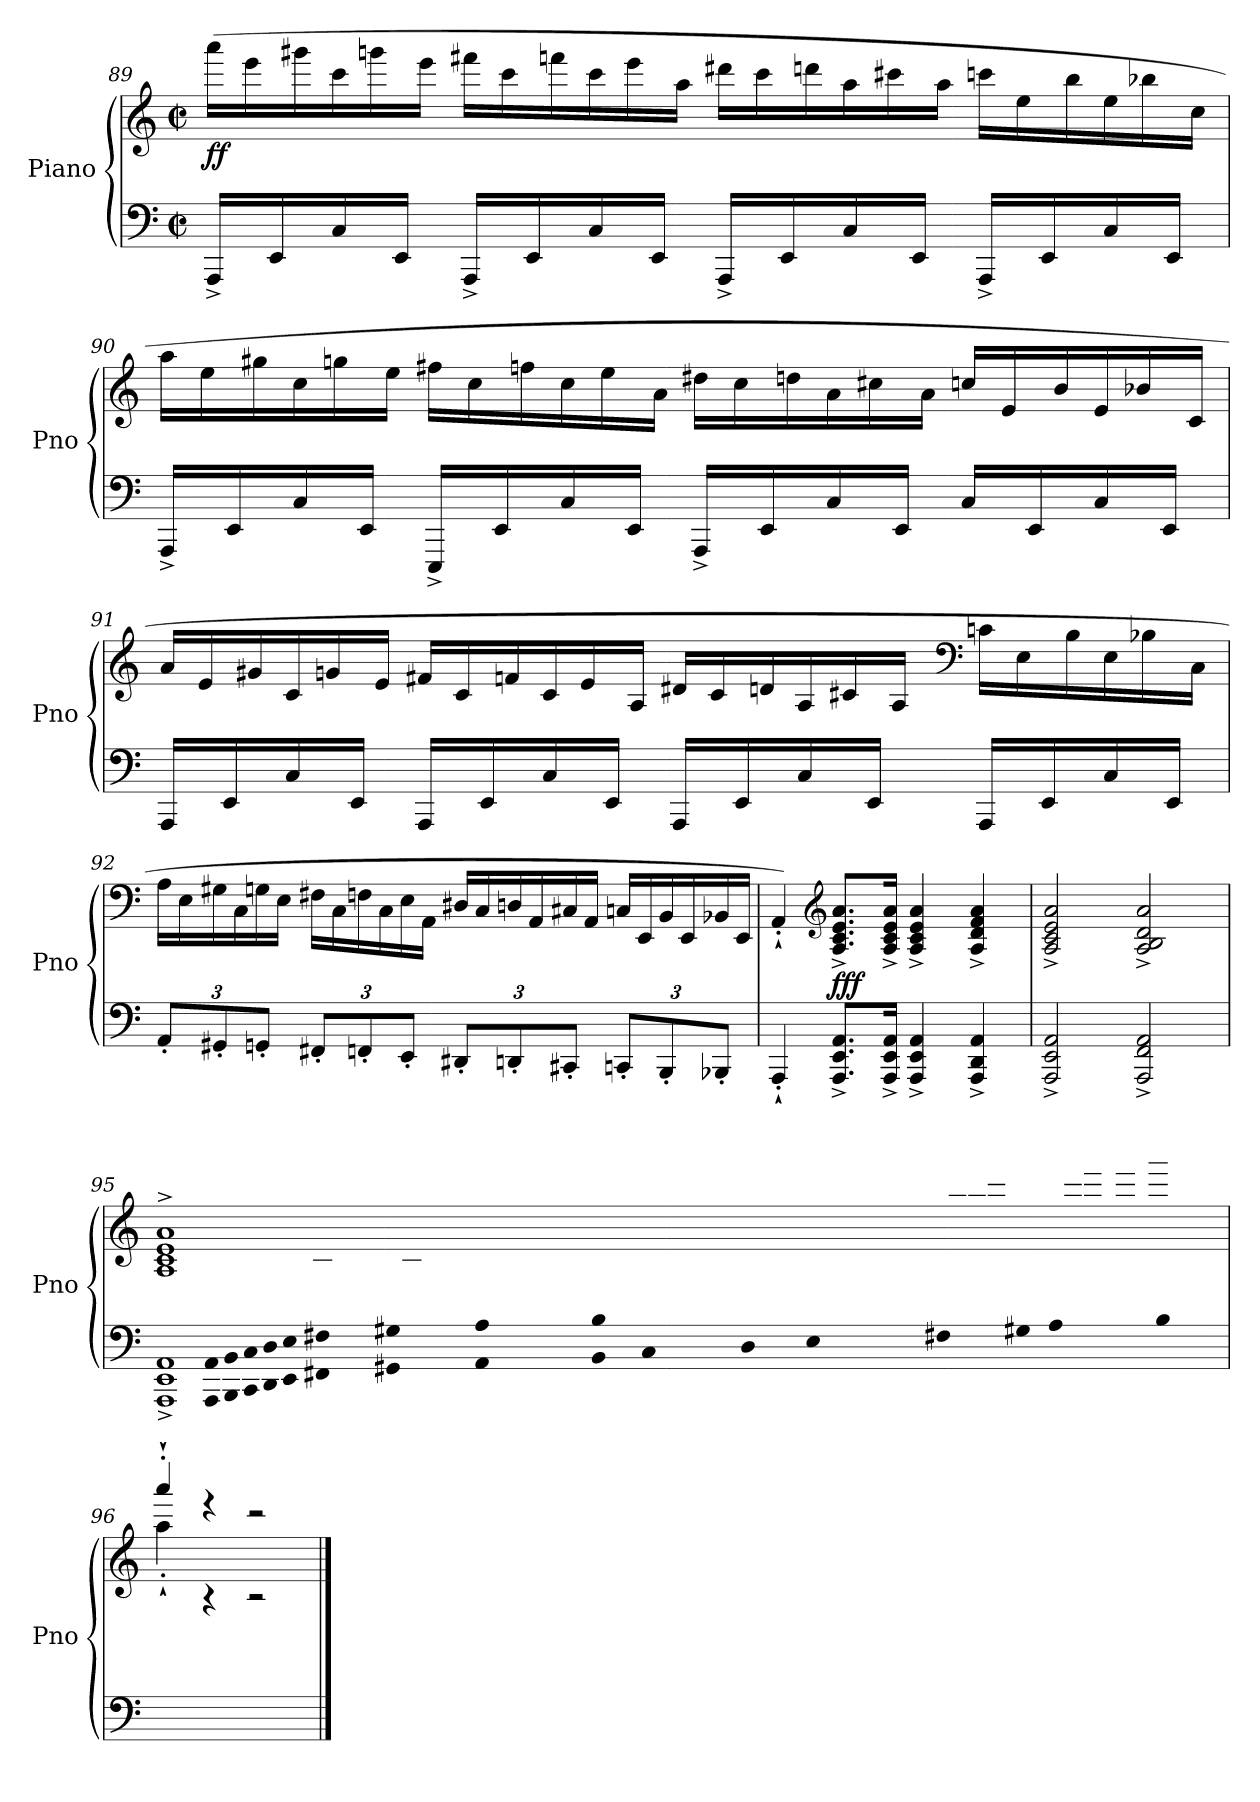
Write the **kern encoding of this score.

**kern	**kern	**dynam
*part1	*part1	*part1
*staff2	*staff1	*staff1/2
*I"Piano	*	*
*I'Pno	*	*
!!LO:PB:g=z
*clefF4	*clefG2	*
*k[]	*k[]	*
*M4/4	*M4/4	*
*met(c|)	*met(c|)	*
*	*Xtuplet	*
=89	=89	=89
!	!	!LO:DY:b
16AAA^/LL	(24aaa\LL	ff
.	24eee\	.
16EE/	.	.
.	24ggg#X\	.
16C/	24ccc\	.
.	24gggn\	.
16EE/JJ	.	.
.	24eee\JJ	.
16AAA^/LL	24fff#X\LL	.
.	24ccc\	.
16EE/	.	.
.	24fffn\	.
16C/	24ccc\	.
.	24eee\	.
16EE/JJ	.	.
.	24aa\JJ	.
16AAA^/LL	24ddd#X\LL	.
.	24ccc\	.
16EE/	.	.
.	24dddn\	.
16C/	24aa\	.
.	24ccc#X\	.
16EE/JJ	.	.
.	24aa\JJ	.
16AAA^/LL	24cccn\LL	.
.	24ee\	.
16EE/	.	.
.	24bb\	.
16C/	24ee\	.
.	24bb-X\	.
16EE/JJ	.	.
.	24cc\JJ	.
!!LO:LB:g=z
=90	=90	=90
16AAA^/LL	24aa\LL	.
.	24ee\	.
16EE/	.	.
.	24gg#X\	.
16C/	24cc\	.
.	24ggn\	.
16EE/JJ	.	.
.	24ee\JJ	.
16EEE^/LL	24ff#X\LL	.
.	24cc\	.
16EE/	.	.
.	24ffn\	.
16C/	24cc\	.
.	24ee\	.
16EE/JJ	.	.
.	24a\JJ	.
16AAA^/LL	24dd#X\LL	.
.	24cc\	.
16EE/	.	.
.	24ddn\	.
16C/	24a\	.
.	24cc#X\	.
16EE/JJ	.	.
.	24a\JJ	.
!	!	!LO:DY:b
16C/LL	24ccn/LL	other-dynamics
.	24e/	.
16EE/	.	.
.	24b/	.
16C/	24e/	.
.	24b-X/	.
16EE/JJ	.	.
.	24c/JJ	.
!!LO:LB:g=z
=91	=91	=91
16AAA/LL	24a/LL	.
.	24e/	.
16EE/	.	.
.	24g#X/	.
16C/	24c/	.
.	24gn/	.
16EE/JJ	.	.
.	24e/JJ	.
16AAA/LL	24f#X/LL	.
.	24c/	.
16EE/	.	.
.	24fn/	.
16C/	24c/	.
.	24e/	.
16EE/JJ	.	.
.	24A/JJ	.
16AAA/LL	24d#X/LL	.
.	24c/	.
16EE/	.	.
.	24dn/	.
16C/	24A/	.
.	24c#X/	.
16EE/JJ	.	.
.	24A/JJ	.
*	*clefF4	*
16AAA/LL	24cn\LL	.
.	24E\	.
16EE/	.	.
.	24B\	.
16C/	24E\	.
.	24B-X\	.
16EE/JJ	.	.
.	24C\JJ	.
!!LO:LB:g=z
=92	=92	=92
*Xbrackettup	*	*
!	!	!LO:DY:b=2
!	!	!LO:DY:n=1:b
12AA'/L	24A\LL	other-dynamics ff
.	24E\	.
12GG#X'/	24G#X\	.
.	24C\	.
12GGn'/J	24Gn\	.
.	24E\JJ	.
12FF#X'/L	24F#X\LL	.
.	24C\	.
12FFn'/	24Fn\	.
.	24C\	.
12EE'/J	24E\	.
.	24AA\JJ	.
12DD#X'/L	24D#X/LL	.
.	24C/	.
12DDn'/	24Dn/	.
.	24AA/	.
12CC#X'/J	24C#X/	.
.	24AA/JJ	.
12CCn'/L	24Cn/LL	.
.	24EE/	.
12BBB'/	24BB/	.
.	24EE/	.
12BBB-X'/J	24BB-X/	.
.	24EE/JJ	.
!!LO:LB:g=z
=93	=93	=93
4AAA`'/	4AA`'/)	.
*	*clefG2	*
!	!	!LO:DY:b
8.AAA/^ 8.EE/^ 8.AA/^L	8.A/^ 8.c/^ 8.e/^ 8.a/^L	fff
16AAA/^ 16EE/^ 16AA/^Jk	16A/^ 16c/^ 16e/^ 16a/^Jk	.
4AAA/^ 4EE/^ 4AA/^	4A/^ 4c/^ 4e/^ 4a/^	.
4AAA/^ 4DD/^ 4AA/^	4A/^ 4d/^ 4f/^ 4a/^	.
=94	=94	=94
2AAA/^ 2EE/^ 2AA/^	2A/^ 2c/^ 2e/^ 2a/^	.
2AAA/^ 2FF/^ 2AA/^	2A/^ 2B/^ 2d/^ 2a/^	.
=95	=95	=95
*^	*^	*
*	*^	*	*^	*
4ryy	1AAA^ 1EE^ 1AA^	4ryy	1A^ 1c^ 1e^ 1a^	1920%941ryy	96%65ryy	.
*Xtuplet	*	*	*	*	*	*
!LO:N:vis=8	!	!LO:N:vis=8	!	!	!	!
(640%17AA/L	.	(640%17AAA\L	.	.	.	.
!LO:N:vis=8	!	!LO:N:vis=8	!	!	!	!
640%17BB/	.	640%17BBB\	.	.	.	.
!LO:N:vis=8	!	!LO:N:vis=8	!	!	!	!
640%17C/	.	640%17CC\	.	.	.	.
!LO:N:vis=8	!	!LO:N:vis=8	!	!	!	!
640%17D/	.	640%17DD\	.	.	.	.
1920ryy	.	1920ryy	.	.	.	.
!LO:N:vis=8	!	!LO:N:vis=8	!	!	!	!
640%17E/	.	640%17EE\	.	.	.	.
!LO:N:vis=8	!	!LO:N:vis=8	!	!	!	!
640%17F#X/	.	640%17FF#X\	.	.	.	.
!LO:N:vis=8	!	!LO:N:vis=8	!	!	!	!
640%17G#X/	.	640%17GG#X\	.	.	.	.
!LO:N:vis=8	!	!LO:N:vis=8	!	!	!	!
640%17A/	.	640%17AA\	.	.	.	.
1920ryy	.	1920ryy	.	.	.	.
!LO:N:vis=8	!	!LO:N:vis=8	!	!	!	!
640%17B/	.	640%17BB\	.	.	.	.
!	!	!LO:N:vis=8	!	!LO:N:vis=8	!	!
1920%979ryy	.	640%17C\	.	640%17c/	.	.
!	!	!LO:N:vis=8	!	!LO:N:vis=8	!	!
.	.	640%17D\	.	640%17d/	.	.
!	!	!LO:N:vis=8	!	!LO:N:vis=8	!	!
.	.	640%17E\	.	640%17e/	.	.
.	.	1920ryy	.	1920ryy	.	.
!	!	!LO:N:vis=8	!	!LO:N:vis=8	!	!
.	.	640%17F#X\	.	640%17f#X/	.	.
!	!	!LO:N:vis=8	!	!LO:N:vis=8	!	!
.	.	640%17G#X\	.	640%17g#X/	.	.
!	!	!LO:N:vis=8	!	!LO:N:vis=8	!	!
.	.	640%17A\	.	640%17a/	.	.
!	!	!LO:N:vis=8	!	!LO:N:vis=8	!	!
.	.	640%17B\	.	640%17b/	.	.
.	.	640%207ryy	.	1920ryy	.	.
!	!	!	!	!LO:N:vis=8	!LO:N:vis=8	!
.	.	.	.	640%17cc/	640%17c\	.
!	!	!	!	!LO:N:vis=8	!LO:N:vis=8	!
.	.	.	.	640%17dd/	640%17d\	.
!	!	!	!	!LO:N:vis=8	!LO:N:vis=8	!
.	.	.	.	640%17ee/	640%17e\	.
!	!	!	!	!LO:N:vis=8	!LO:N:vis=8	!
.	.	.	.	640%17ff#X/	640%17f#X\	.
.	.	.	.	1920ryy	1920ryy	.
!	!	!	!	!LO:N:vis=8	!LO:N:vis=8	!
.	.	.	.	640%17gg#X/	640%17g#X\	.
!	!	!	!	!LO:N:vis=8	!LO:N:vis=8	!
.	.	.	.	640%17aa/	640%17a\	.
!	!	!	!	!LO:N:vis=8	!LO:N:vis=8	!
.	.	.	.	640%17bb/	640%17b\	.
!	!	!	!	!LO:N:vis=8	!LO:N:vis=8	!
.	.	.	.	640%17ccc/	640%17cc\	.
.	.	.	.	1920ryy	1920ryy	.
!	!	!	!	!LO:N:vis=8	!LO:N:vis=8	!
.	.	.	.	640%17ddd/	640%17dd\	.
!	!	!	!	!LO:N:vis=8	!LO:N:vis=8	!
.	.	.	.	640%17eee/	640%17ee\	.
!	!	!	!	!LO:N:vis=8	!LO:N:vis=8	!
.	.	.	.	640%17fff#X/	640%17ff#X\	.
!	!	!	!	!LO:N:vis=8	!LO:N:vis=8	!
.	.	.	.	640%17ggg#X/J	640%17gg#X\J	.
.	.	.	.	320ryy	320ryy	.
*v	*v	*v	*	*	*	*
*	*	*v	*v	*
=96	=96	=96	=96
4ryy	4aaa`'/)	4aa`'\)	.
4reee	4reee	2.ryy	.
2reee	2rccc	.	.
*	*v	*v	*
==	==	==
*-	*-	*-
